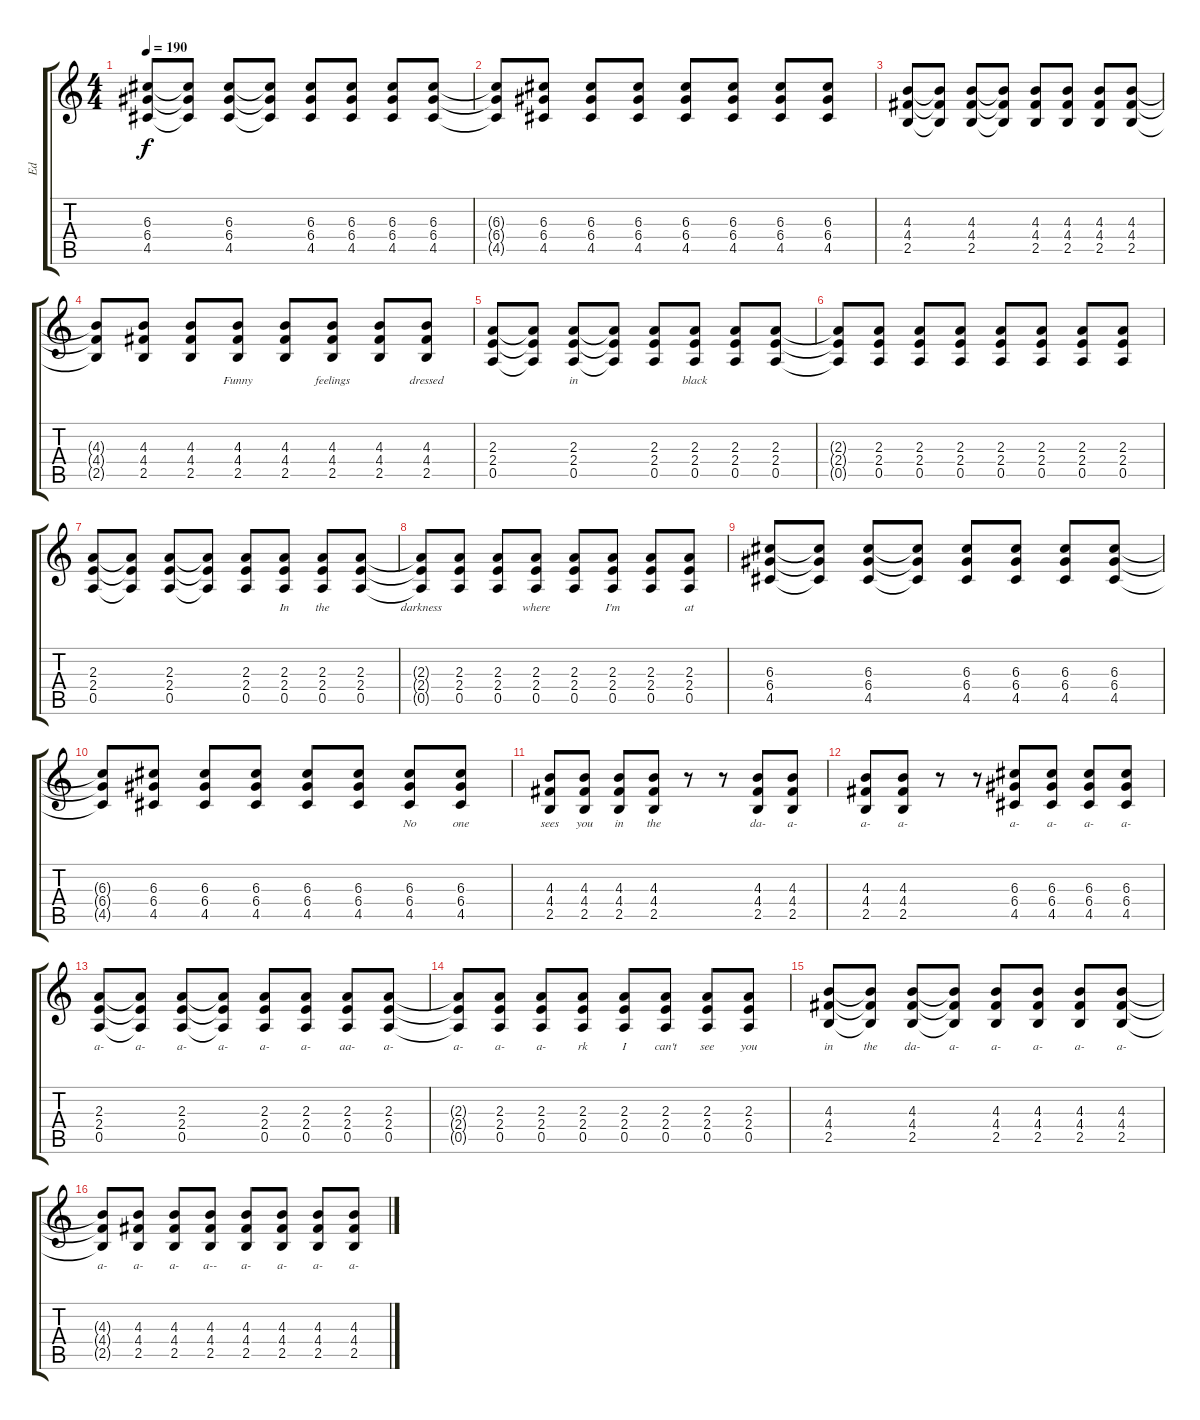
\track ("Ed" "Ed") {instrument acousticguitarsteel}
\staff {score tabs}
\tuning (E4 B3 G3 D3 A2 E2) {hide}
\ts (4 4)
\tempo 190
\clef g2
\ks c
(6.3 6.4 4.5).8{lyrics (0 "") lyrics (1 "") lyrics (2 "") lyrics (3 "") lyrics (4 "") dy f} (6.3{t} 6.4{t} 4.5{t}).8{lyrics (0 "") lyrics (1 "") lyrics (2 "") lyrics (3 "") lyrics (4 "")} (6.3 6.4 4.5).8{lyrics (0 "") lyrics (1 "") lyrics (2 "") lyrics (3 "") lyrics (4 "")} (6.3{t} 6.4{t} 4.5{t}).8{lyrics (0 "") lyrics (1 "") lyrics (2 "") lyrics (3 "") lyrics (4 "")} (6.3 6.4 4.5).8{lyrics (0 "") lyrics (1 "") lyrics (2 "") lyrics (3 "") lyrics (4 "")} (6.3 6.4 4.5).8{lyrics (0 "") lyrics (1 "") lyrics (2 "") lyrics (3 "") lyrics (4 "")} (6.3 6.4 4.5).8{lyrics (0 "") lyrics (1 "") lyrics (2 "") lyrics (3 "") lyrics (4 "")} (6.3 6.4 4.5).8{lyrics (0 "") lyrics (1 "") lyrics (2 "") lyrics (3 "") lyrics (4 "")} |
(6.3{t} 6.4{t} 4.5{t}).8{lyrics (0 "") lyrics (1 "") lyrics (2 "") lyrics (3 "") lyrics (4 "")} (6.3 6.4 4.5).8{lyrics (0 "") lyrics (1 "") lyrics (2 "") lyrics (3 "") lyrics (4 "")} (6.3 6.4 4.5).8{lyrics (0 "") lyrics (1 "") lyrics (2 "") lyrics (3 "") lyrics (4 "")} (6.3 6.4 4.5).8{lyrics (0 "") lyrics (1 "") lyrics (2 "") lyrics (3 "") lyrics (4 "")} (6.3 6.4 4.5).8{lyrics (0 "") lyrics (1 "") lyrics (2 "") lyrics (3 "") lyrics (4 "")} (6.3 6.4 4.5).8{lyrics (0 "") lyrics (1 "") lyrics (2 "") lyrics (3 "") lyrics (4 "")} (6.3 6.4 4.5).8{lyrics (0 "") lyrics (1 "") lyrics (2 "") lyrics (3 "") lyrics (4 "")} (6.3 6.4 4.5).8{lyrics (0 "") lyrics (1 "") lyrics (2 "") lyrics (3 "") lyrics (4 "")} |
(4.3 4.4 2.5).8{lyrics (0 "") lyrics (1 "") lyrics (2 "") lyrics (3 "") lyrics (4 "")} (4.3{t} 4.4{t} 2.5{t}).8{lyrics (0 "") lyrics (1 "") lyrics (2 "") lyrics (3 "") lyrics (4 "")} (4.3 4.4 2.5).8{lyrics (0 "") lyrics (1 "") lyrics (2 "") lyrics (3 "") lyrics (4 "")} (4.3{t} 4.4{t} 2.5{t}).8{lyrics (0 "") lyrics (1 "") lyrics (2 "") lyrics (3 "") lyrics (4 "")} (4.3 4.4 2.5).8{lyrics (0 "") lyrics (1 "") lyrics (2 "") lyrics (3 "") lyrics (4 "")} (4.3 4.4 2.5).8{lyrics (0 "") lyrics (1 "") lyrics (2 "") lyrics (3 "") lyrics (4 "")} (4.3 4.4 2.5).8{lyrics (0 "") lyrics (1 "") lyrics (2 "") lyrics (3 "") lyrics (4 "")} (4.3 4.4 2.5).8{lyrics (0 "") lyrics (1 "") lyrics (2 "") lyrics (3 "") lyrics (4 "")} |
(4.3{t} 4.4{t} 2.5{t}).8{lyrics (0 "") lyrics (1 "") lyrics (2 "") lyrics (3 "") lyrics (4 "")} (4.3 4.4 2.5).8{lyrics (0 "") lyrics (1 "") lyrics (2 "") lyrics (3 "") lyrics (4 "")} (4.3 4.4 2.5).8{lyrics (0 "") lyrics (1 "") lyrics (2 "") lyrics (3 "") lyrics (4 "")} (4.3 4.4 2.5).8{lyrics (0 "Funny") lyrics (1 "") lyrics (2 "") lyrics (3 "") lyrics (4 "")} (4.3 4.4 2.5).8{lyrics (0 "") lyrics (1 "") lyrics (2 "") lyrics (3 "") lyrics (4 "")} (4.3 4.4 2.5).8{lyrics (0 "feelings") lyrics (1 "") lyrics (2 "") lyrics (3 "") lyrics (4 "")} (4.3 4.4 2.5).8{lyrics (0 "") lyrics (1 "") lyrics (2 "") lyrics (3 "") lyrics (4 "")} (4.3 4.4 2.5).8{lyrics (0 "dressed") lyrics (1 "") lyrics (2 "") lyrics (3 "") lyrics (4 "")} |
(2.3 2.4 0.5).8{lyrics (0 "") lyrics (1 "") lyrics (2 "") lyrics (3 "") lyrics (4 "")} (2.3{t} 2.4{t} 0.5{t}).8{lyrics (0 "") lyrics (1 "") lyrics (2 "") lyrics (3 "") lyrics (4 "")} (2.3 2.4 0.5).8{lyrics (0 "in") lyrics (1 "") lyrics (2 "") lyrics (3 "") lyrics (4 "")} (2.3{t} 2.4{t} 0.5{t}).8{lyrics (0 "") lyrics (1 "") lyrics (2 "") lyrics (3 "") lyrics (4 "")} (2.3 2.4 0.5).8{lyrics (0 "") lyrics (1 "") lyrics (2 "") lyrics (3 "") lyrics (4 "")} (2.3 2.4 0.5).8{lyrics (0 "black") lyrics (1 "") lyrics (2 "") lyrics (3 "") lyrics (4 "")} (2.3 2.4 0.5).8{lyrics (0 "") lyrics (1 "") lyrics (2 "") lyrics (3 "") lyrics (4 "")} (2.3 2.4 0.5).8{lyrics (0 "") lyrics (1 "") lyrics (2 "") lyrics (3 "") lyrics (4 "")} |
(2.3{t} 2.4{t} 0.5{t}).8{lyrics (0 "") lyrics (1 "") lyrics (2 "") lyrics (3 "") lyrics (4 "")} (2.3 2.4 0.5).8{lyrics (0 "") lyrics (1 "") lyrics (2 "") lyrics (3 "") lyrics (4 "")} (2.3 2.4 0.5).8{lyrics (0 "") lyrics (1 "") lyrics (2 "") lyrics (3 "") lyrics (4 "")} (2.3 2.4 0.5).8{lyrics (0 "") lyrics (1 "") lyrics (2 "") lyrics (3 "") lyrics (4 "")} (2.3 2.4 0.5).8{lyrics (0 "") lyrics (1 "") lyrics (2 "") lyrics (3 "") lyrics (4 "")} (2.3 2.4 0.5).8{lyrics (0 "") lyrics (1 "") lyrics (2 "") lyrics (3 "") lyrics (4 "")} (2.3 2.4 0.5).8{lyrics (0 "") lyrics (1 "") lyrics (2 "") lyrics (3 "") lyrics (4 "")} (2.3 2.4 0.5).8{lyrics (0 "") lyrics (1 "") lyrics (2 "") lyrics (3 "") lyrics (4 "")} |
(2.3 2.4 0.5).8{lyrics (0 "") lyrics (1 "") lyrics (2 "") lyrics (3 "") lyrics (4 "")} (2.3{t} 2.4{t} 0.5{t}).8{lyrics (0 "") lyrics (1 "") lyrics (2 "") lyrics (3 "") lyrics (4 "")} (2.3 2.4 0.5).8{lyrics (0 "") lyrics (1 "") lyrics (2 "") lyrics (3 "") lyrics (4 "")} (2.3{t} 2.4{t} 0.5{t}).8{lyrics (0 "") lyrics (1 "") lyrics (2 "") lyrics (3 "") lyrics (4 "")} (2.3 2.4 0.5).8{lyrics (0 "") lyrics (1 "") lyrics (2 "") lyrics (3 "") lyrics (4 "")} (2.3 2.4 0.5).8{lyrics (0 "In") lyrics (1 "") lyrics (2 "") lyrics (3 "") lyrics (4 "")} (2.3 2.4 0.5).8{lyrics (0 "the") lyrics (1 "") lyrics (2 "") lyrics (3 "") lyrics (4 "")} (2.3 2.4 0.5).8{lyrics (0 "") lyrics (1 "") lyrics (2 "") lyrics (3 "") lyrics (4 "")} |
(2.3{t} 2.4{t} 0.5{t}).8{lyrics (0 "darkness") lyrics (1 "") lyrics (2 "") lyrics (3 "") lyrics (4 "")} (2.3 2.4 0.5).8{lyrics (0 "") lyrics (1 "") lyrics (2 "") lyrics (3 "") lyrics (4 "")} (2.3 2.4 0.5).8{lyrics (0 "") lyrics (1 "") lyrics (2 "") lyrics (3 "") lyrics (4 "")} (2.3 2.4 0.5).8{lyrics (0 "where") lyrics (1 "") lyrics (2 "") lyrics (3 "") lyrics (4 "")} (2.3 2.4 0.5).8{lyrics (0 "") lyrics (1 "") lyrics (2 "") lyrics (3 "") lyrics (4 "")} (2.3 2.4 0.5).8{lyrics (0 "I'm") lyrics (1 "") lyrics (2 "") lyrics (3 "") lyrics (4 "")} (2.3 2.4 0.5).8{lyrics (0 "") lyrics (1 "") lyrics (2 "") lyrics (3 "") lyrics (4 "")} (2.3 2.4 0.5).8{lyrics (0 "at") lyrics (1 "") lyrics (2 "") lyrics (3 "") lyrics (4 "")} |
(6.3 6.4 4.5).8{lyrics (0 "") lyrics (1 "") lyrics (2 "") lyrics (3 "") lyrics (4 "")} (6.3{t} 6.4{t} 4.5{t}).8{lyrics (0 "") lyrics (1 "") lyrics (2 "") lyrics (3 "") lyrics (4 "")} (6.3 6.4 4.5).8{lyrics (0 "") lyrics (1 "") lyrics (2 "") lyrics (3 "") lyrics (4 "")} (6.3{t} 6.4{t} 4.5{t}).8{lyrics (0 "") lyrics (1 "") lyrics (2 "") lyrics (3 "") lyrics (4 "")} (6.3 6.4 4.5).8{lyrics (0 "") lyrics (1 "") lyrics (2 "") lyrics (3 "") lyrics (4 "")} (6.3 6.4 4.5).8{lyrics (0 "") lyrics (1 "") lyrics (2 "") lyrics (3 "") lyrics (4 "")} (6.3 6.4 4.5).8{lyrics (0 "") lyrics (1 "") lyrics (2 "") lyrics (3 "") lyrics (4 "")} (6.3 6.4 4.5).8{lyrics (0 "") lyrics (1 "") lyrics (2 "") lyrics (3 "") lyrics (4 "")} |
(6.3{t} 6.4{t} 4.5{t}).8{lyrics (0 "") lyrics (1 "") lyrics (2 "") lyrics (3 "") lyrics (4 "")} (6.3 6.4 4.5).8{lyrics (0 "") lyrics (1 "") lyrics (2 "") lyrics (3 "") lyrics (4 "")} (6.3 6.4 4.5).8{lyrics (0 "") lyrics (1 "") lyrics (2 "") lyrics (3 "") lyrics (4 "")} (6.3 6.4 4.5).8{lyrics (0 "") lyrics (1 "") lyrics (2 "") lyrics (3 "") lyrics (4 "")} (6.3 6.4 4.5).8{lyrics (0 "") lyrics (1 "") lyrics (2 "") lyrics (3 "") lyrics (4 "")} (6.3 6.4 4.5).8{lyrics (0 "") lyrics (1 "") lyrics (2 "") lyrics (3 "") lyrics (4 "")} (6.3 6.4 4.5).8{lyrics (0 "No") lyrics (1 "") lyrics (2 "") lyrics (3 "") lyrics (4 "")} (6.3 6.4 4.5).8{lyrics (0 "one") lyrics (1 "") lyrics (2 "") lyrics (3 "") lyrics (4 "")} |
(4.3 4.4 2.5).8{lyrics (0 "sees") lyrics (1 "") lyrics (2 "") lyrics (3 "") lyrics (4 "")} (4.3 4.4 2.5).8{lyrics (0 "you") lyrics (1 "") lyrics (2 "") lyrics (3 "") lyrics (4 "")} (4.3 4.4 2.5).8{lyrics (0 "in") lyrics (1 "") lyrics (2 "") lyrics (3 "") lyrics (4 "")} (4.3 4.4 2.5).8{lyrics (0 "the") lyrics (1 "") lyrics (2 "") lyrics (3 "") lyrics (4 "")} r.8 r.8 (4.3 4.4 2.5).8{lyrics (0 "da-") lyrics (1 "") lyrics (2 "") lyrics (3 "") lyrics (4 "")} (4.3 4.4 2.5).8{lyrics (0 "a-") lyrics (1 "") lyrics (2 "") lyrics (3 "") lyrics (4 "")} |
(4.3 4.4 2.5).8{lyrics (0 "a-") lyrics (1 "") lyrics (2 "") lyrics (3 "") lyrics (4 "")} (4.3 4.4 2.5).8{lyrics (0 "a-") lyrics (1 "") lyrics (2 "") lyrics (3 "") lyrics (4 "")} r.8 r.8 (6.3 6.4 4.5).8{lyrics (0 "a-") lyrics (1 "") lyrics (2 "") lyrics (3 "") lyrics (4 "")} (6.3 6.4 4.5).8{lyrics (0 "a-") lyrics (1 "") lyrics (2 "") lyrics (3 "") lyrics (4 "")} (6.3 6.4 4.5).8{lyrics (0 "a-") lyrics (1 "") lyrics (2 "") lyrics (3 "") lyrics (4 "")} (6.3 6.4 4.5).8{lyrics (0 "a-") lyrics (1 "") lyrics (2 "") lyrics (3 "") lyrics (4 "")} |
(2.3 2.4 0.5).8{lyrics (0 "a-") lyrics (1 "") lyrics (2 "") lyrics (3 "") lyrics (4 "")} (2.3{t} 2.4{t} 0.5{t}).8{lyrics (0 "a-") lyrics (1 "") lyrics (2 "") lyrics (3 "") lyrics (4 "")} (2.3 2.4 0.5).8{lyrics (0 "a-") lyrics (1 "") lyrics (2 "") lyrics (3 "") lyrics (4 "")} (2.3{t} 2.4{t} 0.5{t}).8{lyrics (0 "a-") lyrics (1 "") lyrics (2 "") lyrics (3 "") lyrics (4 "")} (2.3 2.4 0.5).8{lyrics (0 "a-") lyrics (1 "") lyrics (2 "") lyrics (3 "") lyrics (4 "")} (2.3 2.4 0.5).8{lyrics (0 "a-") lyrics (1 "") lyrics (2 "") lyrics (3 "") lyrics (4 "")} (2.3 2.4 0.5).8{lyrics (0 "aa-") lyrics (1 "") lyrics (2 "") lyrics (3 "") lyrics (4 "")} (2.3 2.4 0.5).8{lyrics (0 "a-") lyrics (1 "") lyrics (2 "") lyrics (3 "") lyrics (4 "")} |
(2.3{t} 2.4{t} 0.5{t}).8{lyrics (0 "a-") lyrics (1 "") lyrics (2 "") lyrics (3 "") lyrics (4 "")} (2.3 2.4 0.5).8{lyrics (0 "a-") lyrics (1 "") lyrics (2 "") lyrics (3 "") lyrics (4 "")} (2.3 2.4 0.5).8{lyrics (0 "a-") lyrics (1 "") lyrics (2 "") lyrics (3 "") lyrics (4 "")} (2.3 2.4 0.5).8{lyrics (0 "rk") lyrics (1 "") lyrics (2 "") lyrics (3 "") lyrics (4 "")} (2.3 2.4 0.5).8{lyrics (0 "I") lyrics (1 "") lyrics (2 "") lyrics (3 "") lyrics (4 "")} (2.3 2.4 0.5).8{lyrics (0 "can't") lyrics (1 "") lyrics (2 "") lyrics (3 "") lyrics (4 "")} (2.3 2.4 0.5).8{lyrics (0 "see") lyrics (1 "") lyrics (2 "") lyrics (3 "") lyrics (4 "")} (2.3 2.4 0.5).8{lyrics (0 "you") lyrics (1 "") lyrics (2 "") lyrics (3 "") lyrics (4 "")} |
(4.3 4.4 2.5).8{lyrics (0 "in") lyrics (1 "") lyrics (2 "") lyrics (3 "") lyrics (4 "")} (4.3{t} 4.4{t} 2.5{t}).8{lyrics (0 "the") lyrics (1 "") lyrics (2 "") lyrics (3 "") lyrics (4 "")} (4.3 4.4 2.5).8{lyrics (0 "da-") lyrics (1 "") lyrics (2 "") lyrics (3 "") lyrics (4 "")} (4.3{t} 4.4{t} 2.5{t}).8{lyrics (0 "a-") lyrics (1 "") lyrics (2 "") lyrics (3 "") lyrics (4 "")} (4.3 4.4 2.5).8{lyrics (0 "a-") lyrics (1 "") lyrics (2 "") lyrics (3 "") lyrics (4 "")} (4.3 4.4 2.5).8{lyrics (0 "a-") lyrics (1 "") lyrics (2 "") lyrics (3 "") lyrics (4 "")} (4.3 4.4 2.5).8{lyrics (0 "a-") lyrics (1 "") lyrics (2 "") lyrics (3 "") lyrics (4 "")} (4.3 4.4 2.5).8{lyrics (0 "a-") lyrics (1 "") lyrics (2 "") lyrics (3 "") lyrics (4 "")} |
(4.3{t} 4.4{t} 2.5{t}).8{lyrics (0 "a-") lyrics (1 "") lyrics (2 "") lyrics (3 "") lyrics (4 "")} (4.3 4.4 2.5).8{lyrics (0 "a-") lyrics (1 "") lyrics (2 "") lyrics (3 "") lyrics (4 "")} (4.3 4.4 2.5).8{lyrics (0 "a-") lyrics (1 "") lyrics (2 "") lyrics (3 "") lyrics (4 "")} (4.3 4.4 2.5).8{lyrics (0 "a--") lyrics (1 "") lyrics (2 "") lyrics (3 "") lyrics (4 "")} (4.3 4.4 2.5).8{lyrics (0 "a-") lyrics (1 "") lyrics (2 "") lyrics (3 "") lyrics (4 "")} (4.3 4.4 2.5).8{lyrics (0 "a-") lyrics (1 "") lyrics (2 "") lyrics (3 "") lyrics (4 "")} (4.3 4.4 2.5).8{lyrics (0 "a-") lyrics (1 "") lyrics (2 "") lyrics (3 "") lyrics (4 "")} (4.3 4.4 2.5).8{lyrics (0 "a-") lyrics (1 "") lyrics (2 "") lyrics (3 "") lyrics (4 "")}
